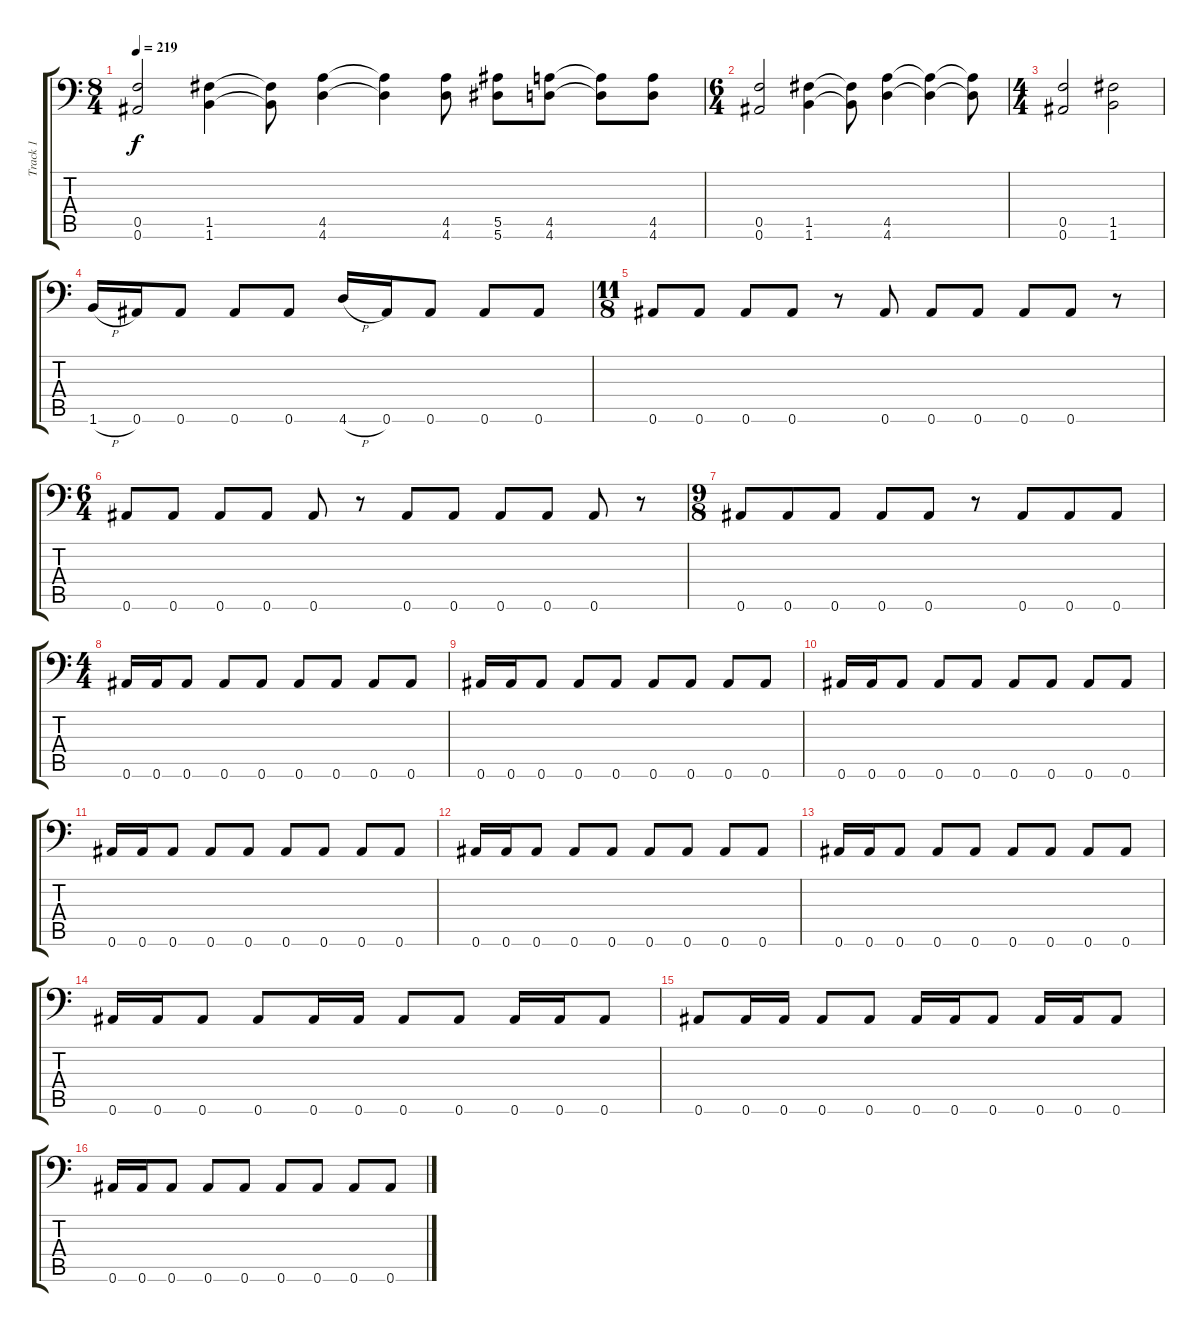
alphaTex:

\track ("Track 1" "Track 1") {instrument distortionguitar}
\staff {score tabs}
\tuning (C4 G3 Eb3 Bb2 F2 Bb1) {hide}
\ts (8 4)
\tempo 219
\clef f4
\ks c
(0.5 0.6).2{dy f} (1.5 1.6).4 (1.5{t} 1.6{t}).8 (4.5 4.6).4 (4.5{t} 4.6{t}).4 (4.5 4.6).8 (5.5 5.6).8 (4.5 4.6).8 (4.5{t} 4.6{t}).8 (4.5 4.6).8 |
\ts (6 4)
(0.5 0.6).2 (1.5 1.6).4 (1.5{t} 1.6{t}).8 (4.5 4.6).4 (4.5{t} 4.6{t}).4 (4.5{t} 4.6{t}).8 |
\ts (4 4)
(0.5 0.6).2 (1.5 1.6).2 |
1.6{h}.16 0.6.16 0.6.8 0.6.8 0.6.8 4.6{h}.16 0.6.16 0.6.8 0.6.8 0.6.8 |
\ts (11 8)
0.6.8 0.6.8 0.6.8 0.6.8 r.8 0.6.8 0.6.8 0.6.8 0.6.8 0.6.8 r.8 |
\ts (6 4)
0.6.8 0.6.8 0.6.8 0.6.8 0.6.8 r.8 0.6.8 0.6.8 0.6.8 0.6.8 0.6.8 r.8 |
\ts (9 8)
0.6.8 0.6.8 0.6.8 0.6.8 0.6.8 r.8 0.6.8 0.6.8 0.6.8 |
\ts (4 4)
0.6.16 0.6.16 0.6.8 0.6.8 0.6.8 0.6.8 0.6.8 0.6.8 0.6.8 |
0.6.16 0.6.16 0.6.8 0.6.8 0.6.8 0.6.8 0.6.8 0.6.8 0.6.8 |
0.6.16 0.6.16 0.6.8 0.6.8 0.6.8 0.6.8 0.6.8 0.6.8 0.6.8 |
0.6.16 0.6.16 0.6.8 0.6.8 0.6.8 0.6.8 0.6.8 0.6.8 0.6.8 |
0.6.16 0.6.16 0.6.8 0.6.8 0.6.8 0.6.8 0.6.8 0.6.8 0.6.8 |
0.6.16 0.6.16 0.6.8 0.6.8 0.6.8 0.6.8 0.6.8 0.6.8 0.6.8 |
0.6.16 0.6.16 0.6.8 0.6.8 0.6.16 0.6.16 0.6.8 0.6.8 0.6.16 0.6.16 0.6.8 |
0.6.8 0.6.16 0.6.16 0.6.8 0.6.8 0.6.16 0.6.16 0.6.8 0.6.16 0.6.16 0.6.8 |
0.6.16 0.6.16 0.6.8 0.6.8 0.6.8 0.6.8 0.6.8 0.6.8 0.6.8
